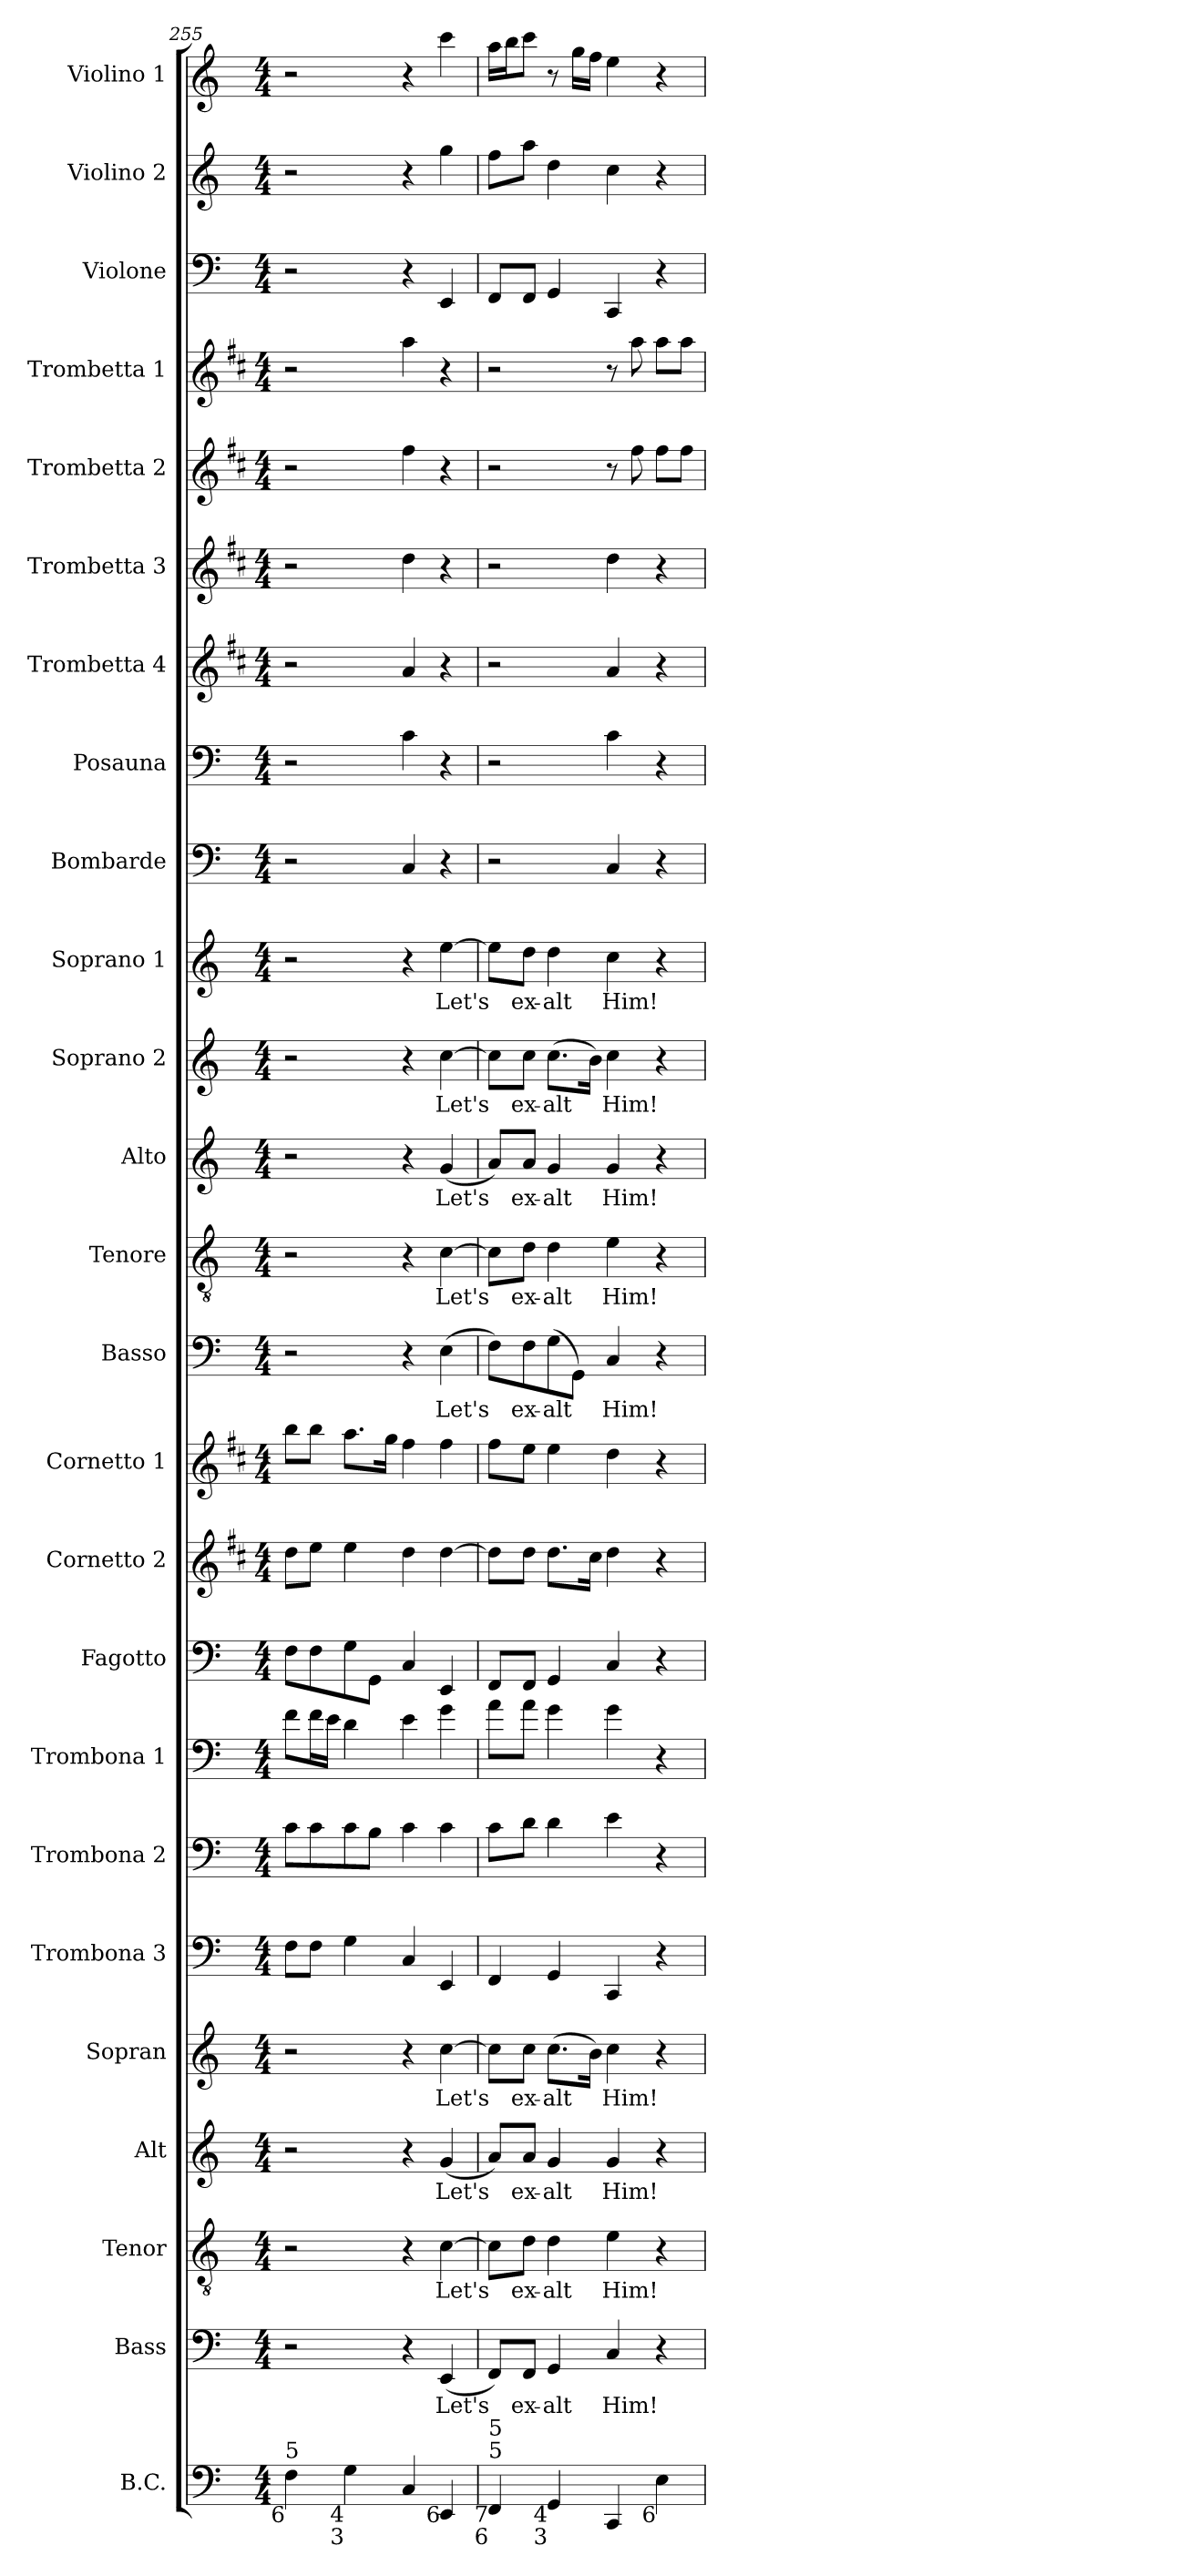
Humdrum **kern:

**kern	**kern	**text	**kern	**text	**kern	**text	**kern	**text	**kern	**kern	**kern	**kern	**kern	**kern	**kern	**text	**kern	**text	**kern	**text	**kern	**text	**kern	**text	**kern	**kern	**kern	**kern	**kern	**kern	**kern	**kern	**kern
*part25	*part24	*part24	*part23	*part23	*part22	*part22	*part21	*part21	*part20	*part19	*part18	*part17	*part16	*part15	*part14	*part14	*part13	*part13	*part12	*part12	*part11	*part11	*part10	*part10	*part9	*part8	*part7	*part6	*part5	*part4	*part3	*part2	*part1
*staff25	*staff24	*staff24	*staff23	*staff23	*staff22	*staff22	*staff21	*staff21	*staff20	*staff19	*staff18	*staff17	*staff16	*staff15	*staff14	*staff14	*staff13	*staff13	*staff12	*staff12	*staff11	*staff11	*staff10	*staff10	*staff9	*staff8	*staff7	*staff6	*staff5	*staff4	*staff3	*staff2	*staff1
*I"B.C.	*I"Bass	*	*I"Tenor	*	*I"Alt	*	*I"Sopran	*	*I"Trombona 3	*I"Trombona 2	*I"Trombona 1	*I"Fagotto	*I"Cornetto 2	*I"Cornetto 1	*I"Basso	*	*I"Tenore	*	*I"Alto	*	*I"Soprano 2	*	*I"Soprano 1	*	*I"Bombarde	*I"Posauna	*I"Trombetta 4	*I"Trombetta 3	*I"Trombetta 2	*I"Trombetta 1	*I"Violone	*I"Violino 2	*I"Violino 1
*I'B.C.	*I'B.	*	*I'T.	*	*I'A.	*	*I'S.	*	*I'Tbn. 2	*I'Tbn. 2	*I'Tbn. 1	*I'Fag.	*I'Cor. 2	*I'Cor. 1	*I'B.	*	*I'T.	*	*I'A.	*	*I'S.	*	*I'S.	*	*	*	*	*	*	*	*	*I'Vl. 2	*I'Vl. 1
*clefF4	*clefF4	*	*clefGv2	*	*clefG2	*	*clefG2	*	*clefF4	*clefF4	*clefF4	*clefF4	*clefG2	*clefG2	*clefF4	*	*clefGv2	*	*clefG2	*	*clefG2	*	*clefG2	*	*clefF4	*clefF4	*clefG2	*clefG2	*clefG2	*clefG2	*clefF4	*clefG2	*clefG2
*	*	*	*ITrd7c12	*	*	*	*	*	*	*	*	*	*ITrd1c2	*ITrd1c2	*	*	*ITrd7c12	*	*	*	*	*	*	*	*	*	*ITrd1c2	*ITrd1c2	*ITrd1c2	*ITrd1c2	*	*	*
*k[]	*k[]	*	*k[]	*	*k[]	*	*k[]	*	*k[]	*k[]	*k[]	*k[]	*k[]	*k[]	*k[]	*	*k[]	*	*k[]	*	*k[]	*	*k[]	*	*k[]	*k[]	*k[]	*k[]	*k[]	*k[]	*k[]	*k[]	*k[]
*C:	*C:	*	*C:	*	*C:	*	*C:	*	*C:	*C:	*C:	*C:	*C:	*C:	*C:	*	*C:	*	*C:	*	*C:	*	*C:	*	*C:	*C:	*C:	*C:	*C:	*C:	*C:	*C:	*C:
*M4/4	*M4/4	*	*M4/4	*	*M4/4	*	*M4/4	*	*M4/4	*M4/4	*M4/4	*M4/4	*M4/4	*M4/4	*M4/4	*	*M4/4	*	*M4/4	*	*M4/4	*	*M4/4	*	*M4/4	*M4/4	*M4/4	*M4/4	*M4/4	*M4/4	*M4/4	*M4/4	*M4/4
=255	=255	=255	=255	=255	=255	=255	=255	=255	=255	=255	=255	=255	=255	=255	=255	=255	=255	=255	=255	=255	=255	=255	=255	=255	=255	=255	=255	=255	=255	=255	=255	=255	=255
!LO:TX:b:rj:t=6	!	!	!	!	!	!	!	!	!	!	!	!	!	!	!	!	!	!	!	!	!	!	!	!	!	!	!	!	!	!	!	!	!
!LO:TX:t=5	!	!	!	!	!	!	!	!	!	!	!	!	!	!	!	!	!	!	!	!	!	!	!	!	!	!	!	!	!	!	!	!	!
4Fi\	2r	.	2r	.	2r	.	2r	.	8Fi\L	8ci\L	8fi\L	8Fi\L	8cci\L	8aai\L	2r	.	2r	.	2r	.	2r	.	2r	.	2r	2r	2r	2r	2r	2r	2r	2r	2r
.	.	.	.	.	.	.	.	.	8Fi\J	8ci\	16fi\L	8Fi\	8ddi\J	8aai\J	.	.	.	.	.	.	.	.	.	.	.	.	.	.	.	.	.	.	.
.	.	.	.	.	.	.	.	.	.	.	16ei\JJ	.	.	.	.	.	.	.	.	.	.	.	.	.	.	.	.	.	.	.	.	.	.
!LO:TX:b:rj:t=4	!	!	!	!	!	!	!	!	!	!	!	!	!	!	!	!	!	!	!	!	!	!	!	!	!	!	!	!	!	!	!	!	!
!LO:TX:b:rj:t=3	!	!	!	!	!	!	!	!	!	!	!	!	!	!	!	!	!	!	!	!	!	!	!	!	!	!	!	!	!	!	!	!	!
4Gi\	.	.	.	.	.	.	.	.	4Gi\	8ci\	4di\	8Gi\	4ddi\	8.ggi\L	.	.	.	.	.	.	.	.	.	.	.	.	.	.	.	.	.	.	.
.	.	.	.	.	.	.	.	.	.	8Bi\J	.	8GGi\J	.	.	.	.	.	.	.	.	.	.	.	.	.	.	.	.	.	.	.	.	.
.	.	.	.	.	.	.	.	.	.	.	.	.	.	16ffi\Jk	.	.	.	.	.	.	.	.	.	.	.	.	.	.	.	.	.	.	.
4Ci/	4r	.	4r	.	4r	.	4r	.	4Ci/	4ci\	4ei\	4Ci/	4cci\	4eei\	4r	.	4r	.	4r	.	4r	.	4r	.	4Ci/	4ci\	4gi/	4cci\	4eei\	4ggi\	4r	4r	4r
!	!	!LO:LY:b:color=#000000	!	!	!	!	!	!	!	!	!	!	!	!	!	!	!	!	!	!	!	!	!	!	!	!	!	!	!	!	!	!	!
!	!	!	!	!LO:LY:b:color=#000000	!	!	!	!	!	!	!	!	!	!	!	!	!	!	!	!	!	!	!	!	!	!	!	!	!	!	!	!	!
!	!	!	!	!	!	!LO:LY:b:color=#000000	!	!	!	!	!	!	!	!	!	!	!	!	!	!	!	!	!	!	!	!	!	!	!	!	!	!	!
!	!	!	!	!	!	!	!	!LO:LY:b:color=#000000	!	!	!	!	!	!	!	!	!	!	!	!	!	!	!	!	!	!	!	!	!	!	!	!	!
!	!	!	!	!	!	!	!	!	!	!	!	!	!	!	!	!LO:LY:b:color=#000000	!	!	!	!	!	!	!	!	!	!	!	!	!	!	!	!	!
!	!	!	!	!	!	!	!	!	!	!	!	!	!	!	!	!	!	!LO:LY:b:color=#000000	!	!	!	!	!	!	!	!	!	!	!	!	!	!	!
!	!	!	!	!	!	!	!	!	!	!	!	!	!	!	!	!	!	!	!	!LO:LY:b:color=#000000	!	!	!	!	!	!	!	!	!	!	!	!	!
!	!	!	!	!	!	!	!	!	!	!	!	!	!	!	!	!	!	!	!	!	!	!LO:LY:b:color=#000000	!	!	!	!	!	!	!	!	!	!	!
!LO:TX:b:rj:t=6	!	!	!	!	!	!	!	!	!	!	!	!	!	!	!	!	!	!	!	!	!	!	!	!	!	!	!	!	!	!	!	!	!
!	!	!	!	!	!	!	!	!	!	!	!	!	!	!	!	!	!	!	!	!	!	!	!	!LO:LY:b:color=#000000	!	!	!	!	!	!	!	!	!
4EEi/	(4EEi/	Let's	[4Ci\	Let's	(4gi/	Let's	[4cci\	Let's	4EEi/	4ci\	4gi\	4EEi/	[4cci\	4eei\	(4Ei\	Let's	[4Ci\	Let's	(4gi/	Let's	[4cci\	Let's	[4eei\	Let's	4r	4r	4r	4r	4r	4r	4EEi/	4ggi\	4ccci\
=256	=256	=256	=256	=256	=256	=256	=256	=256	=256	=256	=256	=256	=256	=256	=256	=256	=256	=256	=256	=256	=256	=256	=256	=256	=256	=256	=256	=256	=256	=256	=256	=256	=256
!LO:TX:b:rj:t=7	!	!	!	!	!	!	!	!	!	!	!	!	!	!	!	!	!	!	!	!	!	!	!	!	!	!	!	!	!	!	!	!	!
!LO:TX:t=5	!	!	!	!	!	!	!	!	!	!	!	!	!	!	!	!	!	!	!	!	!	!	!	!	!	!	!	!	!	!	!	!	!
!LO:TX:b:rj:t=6	!	!	!	!	!	!	!	!	!	!	!	!	!	!	!	!	!	!	!	!	!	!	!	!	!	!	!	!	!	!	!	!	!
!LO:TX:t=5	!	!	!	!	!	!	!	!	!	!	!	!	!	!	!	!	!	!	!	!	!	!	!	!	!	!	!	!	!	!	!	!	!
4FFi/	8FFi/L)	.	8Ci\L]	.	8ai/L)	.	8cci\L]	.	4FFi/	8ci\L	8ai\L	8FFi/L	8cci\L]	8eei\L	8Fi\L)	.	8Ci\L]	.	8ai/L)	.	8cci\L]	.	8eei\L]	.	2r	2r	2r	2r	2r	2r	8FFi/L	8ffi\L	16aai\LL
.	.	.	.	.	.	.	.	.	.	.	.	.	.	.	.	.	.	.	.	.	.	.	.	.	.	.	.	.	.	.	.	.	16bbi\J
!	!	!LO:LY:b:color=#000000	!	!	!	!	!	!	!	!	!	!	!	!	!	!	!	!	!	!	!	!	!	!	!	!	!	!	!	!	!	!	!
!	!	!	!	!LO:LY:b:color=#000000	!	!	!	!	!	!	!	!	!	!	!	!	!	!	!	!	!	!	!	!	!	!	!	!	!	!	!	!	!
!	!	!	!	!	!	!LO:LY:b:color=#000000	!	!	!	!	!	!	!	!	!	!	!	!	!	!	!	!	!	!	!	!	!	!	!	!	!	!	!
!	!	!	!	!	!	!	!	!LO:LY:b:color=#000000	!	!	!	!	!	!	!	!	!	!	!	!	!	!	!	!	!	!	!	!	!	!	!	!	!
!	!	!	!	!	!	!	!	!	!	!	!	!	!	!	!	!LO:LY:b:color=#000000	!	!	!	!	!	!	!	!	!	!	!	!	!	!	!	!	!
!	!	!	!	!	!	!	!	!	!	!	!	!	!	!	!	!	!	!LO:LY:b:color=#000000	!	!	!	!	!	!	!	!	!	!	!	!	!	!	!
!	!	!	!	!	!	!	!	!	!	!	!	!	!	!	!	!	!	!	!	!LO:LY:b:color=#000000	!	!	!	!	!	!	!	!	!	!	!	!	!
!	!	!	!	!	!	!	!	!	!	!	!	!	!	!	!	!	!	!	!	!	!	!LO:LY:b:color=#000000	!	!	!	!	!	!	!	!	!	!	!
!	!	!	!	!	!	!	!	!	!	!	!	!	!	!	!	!	!	!	!	!	!	!	!	!LO:LY:b:color=#000000	!	!	!	!	!	!	!	!	!
.	8FFi/J	ex-	8Di\J	ex-	8ai/J	ex-	8cci\J	ex-	.	8di\J	8ai\J	8FFi/J	8cci\J	8ddi\J	8Fi\	ex-	8Di\J	ex-	8ai/J	ex-	8cci\J	ex-	8ddi\J	ex-	.	.	.	.	.	.	8FFi/J	8aai\J	8ccci\J
!	!	!LO:LY:b:color=#000000	!	!	!	!	!	!	!	!	!	!	!	!	!	!	!	!	!	!	!	!	!	!	!	!	!	!	!	!	!	!	!
!	!	!	!	!LO:LY:b:color=#000000	!	!	!	!	!	!	!	!	!	!	!	!	!	!	!	!	!	!	!	!	!	!	!	!	!	!	!	!	!
!	!	!	!	!	!	!LO:LY:b:color=#000000	!	!	!	!	!	!	!	!	!	!	!	!	!	!	!	!	!	!	!	!	!	!	!	!	!	!	!
!	!	!	!	!	!	!	!	!LO:LY:b:color=#000000	!	!	!	!	!	!	!	!	!	!	!	!	!	!	!	!	!	!	!	!	!	!	!	!	!
!	!	!	!	!	!	!	!	!	!	!	!	!	!	!	!	!LO:LY:b:color=#000000	!	!	!	!	!	!	!	!	!	!	!	!	!	!	!	!	!
!	!	!	!	!	!	!	!	!	!	!	!	!	!	!	!	!	!	!LO:LY:b:color=#000000	!	!	!	!	!	!	!	!	!	!	!	!	!	!	!
!	!	!	!	!	!	!	!	!	!	!	!	!	!	!	!	!	!	!	!	!LO:LY:b:color=#000000	!	!	!	!	!	!	!	!	!	!	!	!	!
!	!	!	!	!	!	!	!	!	!	!	!	!	!	!	!	!	!	!	!	!	!	!LO:LY:b:color=#000000	!	!	!	!	!	!	!	!	!	!	!
!LO:TX:b:rj:t=4	!	!	!	!	!	!	!	!	!	!	!	!	!	!	!	!	!	!	!	!	!	!	!	!	!	!	!	!	!	!	!	!	!
!LO:TX:b:rj:t=3	!	!	!	!	!	!	!	!	!	!	!	!	!	!	!	!	!	!	!	!	!	!	!	!	!	!	!	!	!	!	!	!	!
!	!	!	!	!	!	!	!	!	!	!	!	!	!	!	!	!	!	!	!	!	!	!	!	!LO:LY:b:color=#000000	!	!	!	!	!	!	!	!	!
4GGi/	4GGi/	-alt	4Di\	-alt	4gi/	-alt	(8.cci\L	-alt	4GGi/	4di\	4gi\	4GGi/	8.cci\L	4ddi\	(8Gi\	-alt	4Di\	-alt	4gi/	-alt	(8.cci\L	-alt	4ddi\	-alt	.	.	.	.	.	.	4GGi/	4ddi\	8r
.	.	.	.	.	.	.	.	.	.	.	.	.	.	.	8GGi\J)	.	.	.	.	.	.	.	.	.	.	.	.	.	.	.	.	.	16ggi\LL
.	.	.	.	.	.	.	16bi\Jk)	.	.	.	.	.	16bi\Jk	.	.	.	.	.	.	.	16bi\Jk)	.	.	.	.	.	.	.	.	.	.	.	16ffi\JJ
!	!	!LO:LY:b:color=#000000	!	!	!	!	!	!	!	!	!	!	!	!	!	!	!	!	!	!	!	!	!	!	!	!	!	!	!	!	!	!	!
!	!	!	!	!LO:LY:b:color=#000000	!	!	!	!	!	!	!	!	!	!	!	!	!	!	!	!	!	!	!	!	!	!	!	!	!	!	!	!	!
!	!	!	!	!	!	!LO:LY:b:color=#000000	!	!	!	!	!	!	!	!	!	!	!	!	!	!	!	!	!	!	!	!	!	!	!	!	!	!	!
!	!	!	!	!	!	!	!	!LO:LY:b:color=#000000	!	!	!	!	!	!	!	!	!	!	!	!	!	!	!	!	!	!	!	!	!	!	!	!	!
!	!	!	!	!	!	!	!	!	!	!	!	!	!	!	!	!LO:LY:b:color=#000000	!	!	!	!	!	!	!	!	!	!	!	!	!	!	!	!	!
!	!	!	!	!	!	!	!	!	!	!	!	!	!	!	!	!	!	!LO:LY:b:color=#000000	!	!	!	!	!	!	!	!	!	!	!	!	!	!	!
!	!	!	!	!	!	!	!	!	!	!	!	!	!	!	!	!	!	!	!	!LO:LY:b:color=#000000	!	!	!	!	!	!	!	!	!	!	!	!	!
!	!	!	!	!	!	!	!	!	!	!	!	!	!	!	!	!	!	!	!	!	!	!LO:LY:b:color=#000000	!	!	!	!	!	!	!	!	!	!	!
!	!	!	!	!	!	!	!	!	!	!	!	!	!	!	!	!	!	!	!	!	!	!	!	!LO:LY:b:color=#000000	!	!	!	!	!	!	!	!	!
4CCi/	4Ci/	Him!	4Ei\	Him!	4gi/	Him!	4cci\	Him!	4CCi/	4ei\	4gi\	4Ci/	4cci\	4cci\	4Ci/	Him!	4Ei\	Him!	4gi/	Him!	4cci\	Him!	4cci\	Him!	4Ci/	4ci\	4gi/	4cci\	8r	8r	4CCi/	4cci\	4eei\
.	.	.	.	.	.	.	.	.	.	.	.	.	.	.	.	.	.	.	.	.	.	.	.	.	.	.	.	.	8eei\	8ggi\	.	.	.
!LO:TX:b:rj:t=6	!	!	!	!	!	!	!	!	!	!	!	!	!	!	!	!	!	!	!	!	!	!	!	!	!	!	!	!	!	!	!	!	!
4Ei\	4r	.	4r	.	4r	.	4r	.	4r	4r	4r	4r	4r	4r	4r	.	4r	.	4r	.	4r	.	4r	.	4r	4r	4r	4r	8eei\L	8ggi\L	4r	4r	4r
.	.	.	.	.	.	.	.	.	.	.	.	.	.	.	.	.	.	.	.	.	.	.	.	.	.	.	.	.	8eei\J	8ggi\J	.	.	.
=	=	=	=	=	=	=	=	=	=	=	=	=	=	=	=	=	=	=	=	=	=	=	=	=	=	=	=	=	=	=	=	=	=
*-	*-	*-	*-	*-	*-	*-	*-	*-	*-	*-	*-	*-	*-	*-	*-	*-	*-	*-	*-	*-	*-	*-	*-	*-	*-	*-	*-	*-	*-	*-	*-	*-	*-
